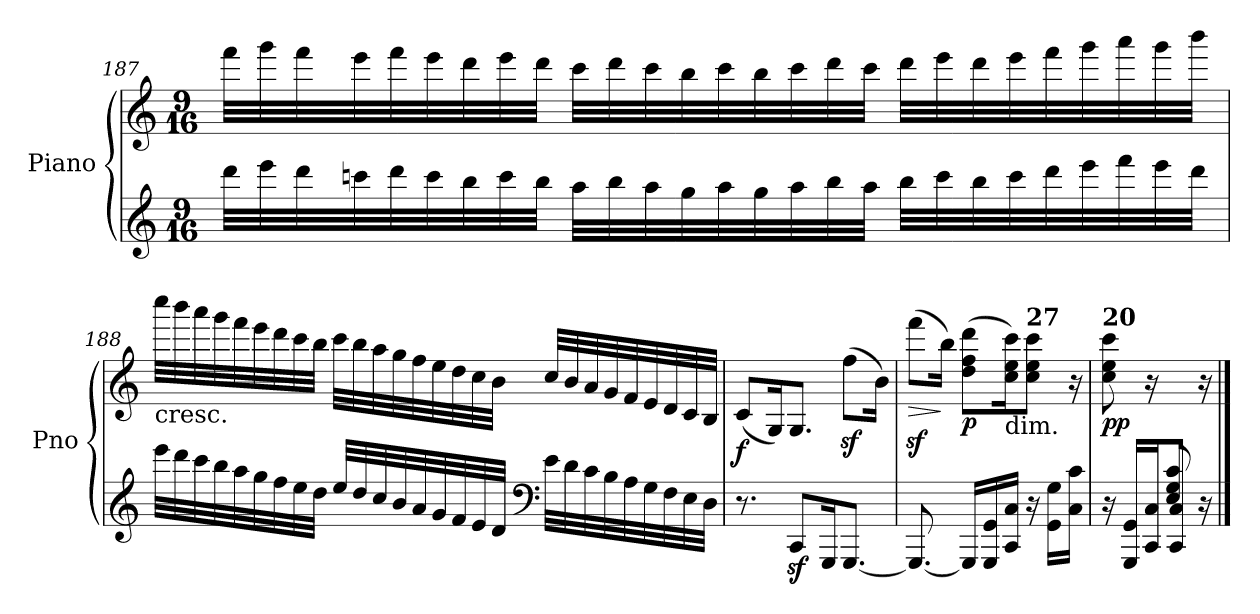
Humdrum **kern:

**kern	**kern	**dynam
*part1	*part1	*part1
*staff2	*staff1	*staff1/2
*I"Piano	*	*
*I'Pno	*	*
!!LO:LB:g=z
*clefG2	*clefG2	*
*k[]	*k[]	*
*C:	*C:	*
*M9/16	*M9/16	*
*Xtuplet	*Xtuplet	*
=187	=187	=187
48ddd\LLL	48fff\LLL	.
48eee\	48ggg\	.
48ddd\	48fff\	.
48cccn\	48eee\	.
48ddd\	48fff\	.
48ccc\	48eee\	.
48bb\	48ddd\	.
48ccc\	48eee\	.
48bb\JJJ	48ddd\JJJ	.
48aa\LLL	48ccc\LLL	.
48bb\	48ddd\	.
48aa\	48ccc\	.
48gg\	48bb\	.
48aa\	48ccc\	.
48gg\	48bb\	.
48aa\	48ccc\	.
48bb\	48ddd\	.
48aa\JJJ	48ccc\JJJ	.
48bb\LLL	48ddd\LLL	.
48ccc\	48eee\	.
48bb\	48ddd\	.
48ccc\	48eee\	.
48ddd\	48fff\	.
48eee\	48ggg\	.
48fff\	48aaa\	.
48eee\	48ggg\	.
48ddd\JJJ	48bbb\JJJ	.
!!LO:PB:g=z
=188	=188	=188
!	!LO:TX:b:t=cresc.	!
48eee\LLL	48cccc\LLL	.
48ddd\	48bbb\	.
48ccc\	48aaa\	.
48bb\	48ggg\	.
48aa\	48fff\	.
48gg\	48eee\	.
48ff\	48ddd\	.
48ee\	48ccc\	.
48dd\JJJ	48bb\JJJ	.
48ee/LLL	48ccc\LLL	.
48dd/	48bb\	.
48cc/	48aa\	.
48b/	48gg\	.
48a/	48ff\	.
48g/	48ee\	.
48f/	48dd\	.
48e/	48cc\	.
48d/JJJ	48b\JJJ	.
*clefF4	*	*
48e\LLL	48cc/LLL	.
48d\	48b/	.
48c\	48a/	.
48B\	48g/	.
48A\	48f/	.
48G\	48e/	.
48F\	48d/	.
48E\	48c/	.
48D\JJJ	48B/JJJ	.
=189	=189	=189
!	!	!LO:DY:b
8.r	(<8c/L	f
.	16G/K)	.
8CCz</L	8.G/J	.
16GGG/K	.	.
[8.GGG/J	(>8ffz<\L	.
.	16b\Jk)	.
!!LO:PB:g=z
=190	=190	=190
!	!	!LO:HP:b
8.GGG/_	(>8fffz<\L	>
.	16bb\Jk)	]
!	!	!LO:DY:b
16GGG/LL]	(>8dd\ 8ff\ 8ddd\L	p
16GGG/ 16GG/	.	.
!	!LO:TX:b:t=dim.	!
16CC/ 16C/JJ	16cc\ 16ee\ 16ccc\K)	.
!	!LO:TX:a:B:t=27	!
16r	8cc\ 8ee\ 8ccc\J	.
16GG\ 16G\LL	.	.
16C\ 16c\JJ	16r	.
=191	=191	=191
*^	*	*
!	!	!LO:TX:a:B:t=20	!
!	!	!	!LO:DY:b
8.ryy	16r	8cc\ 8ee\ 8ccc\	pp
.	16GGG/ 16GG/LL	.	.
.	16CC/ 16C/J	16r	.
8E/ 8G/ 8c/	8CC/ 8C/J	8ryy	.
16ryy	16r	16r	.
*v	*v	*	*
==	==	==
*-	*-	*-
